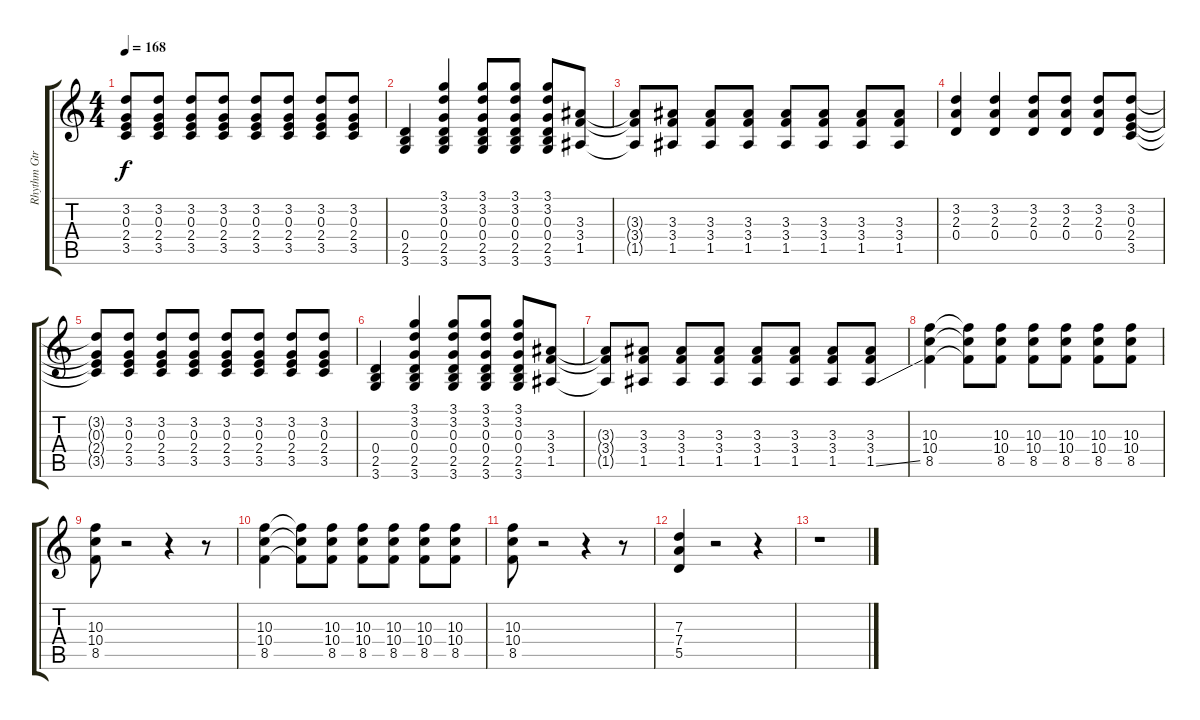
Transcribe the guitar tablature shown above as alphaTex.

\track ("Rhythm Gtr." "Rhythm Gtr") {instrument overdrivenguitar}
\staff {score tabs}
\tuning (E4 B3 G3 D3 A2 E2) {hide}
\ts (4 4)
\tempo 168
\clef g2
\ks c
(3.2{t} 0.3{t} 2.4{t} 3.5{t}).8{dy f} (3.2 0.3 2.4 3.5).8 (3.2 0.3 2.4 3.5).8 (3.2 0.3 2.4 3.5).8 (3.2 0.3 2.4 3.5).8 (3.2 0.3 2.4 3.5).8 (3.2 0.3 2.4 3.5).8 (3.2 0.3 2.4 3.5).8 |
(0.4 2.5 3.6).4 (3.1 3.2 0.3 0.4 2.5 3.6).4 (3.1 3.2 0.3 0.4 2.5 3.6).8 (3.1 3.2 0.3 0.4 2.5 3.6).8 (3.1 3.2 0.3 0.4 2.5 3.6).8 (3.3 3.4 1.5).8 |
(3.3{t} 3.4{t} 1.5{t}).8 (3.3 3.4 1.5).8 (3.3 3.4 1.5).8 (3.3 3.4 1.5).8 (3.3 3.4 1.5).8 (3.3 3.4 1.5).8 (3.3 3.4 1.5).8 (3.3 3.4 1.5).8 |
(3.2 2.3 0.4).4 (3.2 2.3 0.4).4 (3.2 2.3 0.4).8 (3.2 2.3 0.4).8 (3.2 2.3 0.4).8 (3.2 0.3 2.4 3.5).8 |
(3.2{t} 0.3{t} 2.4{t} 3.5{t}).8 (3.2 0.3 2.4 3.5).8 (3.2 0.3 2.4 3.5).8 (3.2 0.3 2.4 3.5).8 (3.2 0.3 2.4 3.5).8 (3.2 0.3 2.4 3.5).8 (3.2 0.3 2.4 3.5).8 (3.2 0.3 2.4 3.5).8 |
(0.4 2.5 3.6).4 (3.1 3.2 0.3 0.4 2.5 3.6).4 (3.1 3.2 0.3 0.4 2.5 3.6).8 (3.1 3.2 0.3 0.4 2.5 3.6).8 (3.1 3.2 0.3 0.4 2.5 3.6).8 (3.3 3.4 1.5).8 |
(3.3{t} 3.4{t} 1.5{t}).8 (3.3 3.4 1.5).8 (3.3 3.4 1.5).8 (3.3 3.4 1.5).8 (3.3 3.4 1.5).8 (3.3 3.4 1.5).8 (3.3 3.4 1.5).8 (3.3 3.4 1.5{ss}).8 |
(10.3 10.4 8.5).4 (10.3{t} 10.4{t} 8.5{t}).8 (10.3 10.4 8.5).8 (10.3 10.4 8.5).8 (10.3 10.4 8.5).8 (10.3 10.4 8.5).8 (10.3 10.4 8.5).8 |
(10.3 10.4 8.5).8 r.2 r.4 r.8 |
(10.3 10.4 8.5).4 (10.3{t} 10.4{t} 8.5{t}).8 (10.3 10.4 8.5).8 (10.3 10.4 8.5).8 (10.3 10.4 8.5).8 (10.3 10.4 8.5).8 (10.3 10.4 8.5).8 |
(10.3 10.4 8.5).8 r.2 r.4 r.8 |
(7.3 7.4 5.5).4 r.2 r.4 |
r.1
